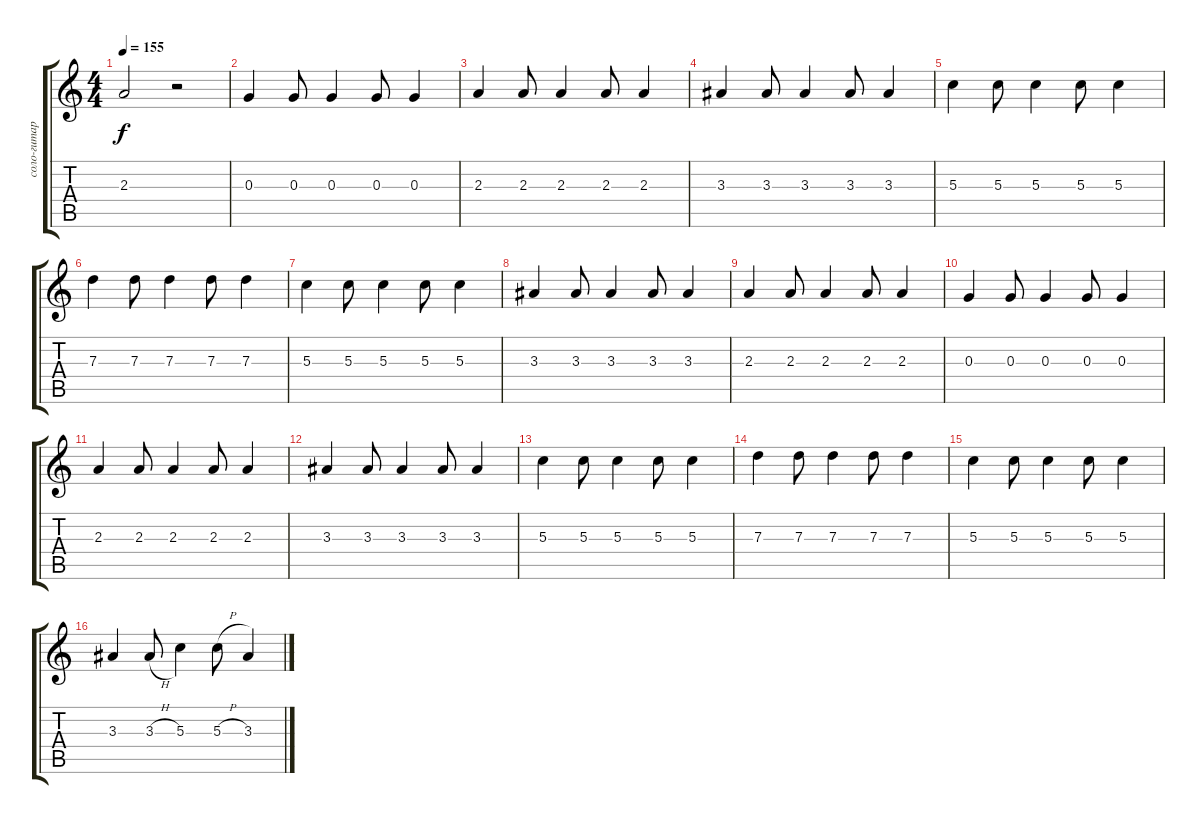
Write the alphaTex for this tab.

\track ("соло-гитара Shura Bi" "соло-гитар") {instrument electricguitarjazz}
\staff {score tabs}
\tuning (E4 B3 G3 D3 A2 E2) {hide}
\ts (4 4)
\tempo 155
\clef g2
\ks c
2.3.2{dy f} r.2 |
0.3.4 0.3.8 0.3.4 0.3.8 0.3.4 |
2.3.4 2.3.8 2.3.4 2.3.8 2.3.4 |
3.3.4 3.3.8 3.3.4 3.3.8 3.3.4 |
5.3.4 5.3.8 5.3.4 5.3.8 5.3.4 |
7.3.4 7.3.8 7.3.4 7.3.8 7.3.4 |
5.3.4 5.3.8 5.3.4 5.3.8 5.3.4 |
3.3.4 3.3.8 3.3.4 3.3.8 3.3.4 |
2.3.4 2.3.8 2.3.4 2.3.8 2.3.4 |
0.3.4 0.3.8 0.3.4 0.3.8 0.3.4 |
2.3.4 2.3.8 2.3.4 2.3.8 2.3.4 |
3.3.4 3.3.8 3.3.4 3.3.8 3.3.4 |
5.3.4 5.3.8 5.3.4 5.3.8 5.3.4 |
7.3.4 7.3.8 7.3.4 7.3.8 7.3.4 |
5.3.4 5.3.8 5.3.4 5.3.8 5.3.4 |
3.3.4 3.3{h}.8 5.3.4 5.3{h}.8 3.3.4
